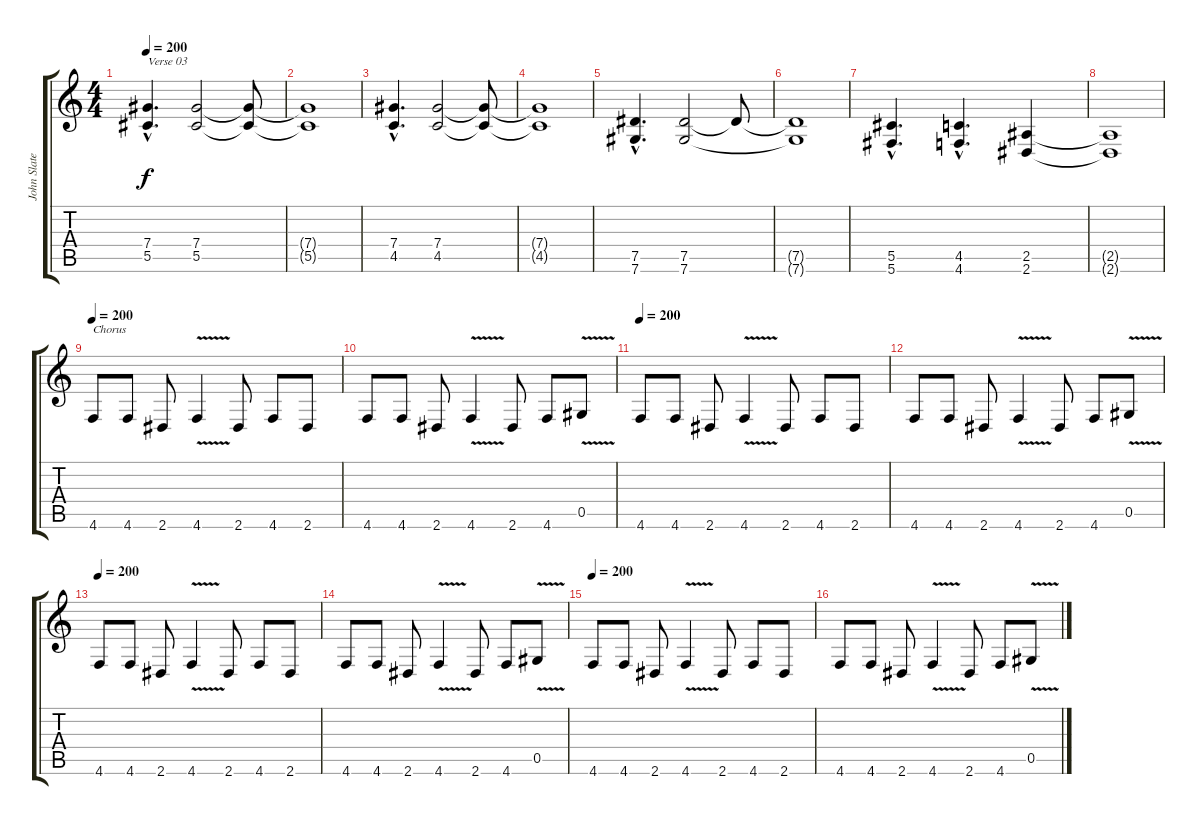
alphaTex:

\track ("John Slater" "John Slate") {instrument distortionguitar}
\staff {score tabs}
\tuning (Eb4 Bb3 Gb3 Db3 Ab2 Db2) {hide}
\ts (4 4)
\tempo 200
\clef g2
\ks c
(7.4{hac} 5.5{hac}).4{d txt "Verse 03" dy f} (7.4 5.5).2 (7.4{t} 5.5{t}).8 |
(7.4{t} 5.5{t}).1 |
(7.4{hac} 4.5{hac}).4{d} (7.4 4.5).2 (7.4{t} 4.5{t}).8 |
(7.4{t} 4.5{t}).1 |
(7.5{hac} 7.6{hac}).4{d} (7.5 7.6).2 7.5{t}.8 |
(7.5{t} 7.6{t}).1 |
(5.5{hac} 5.6{hac}).4{d} (4.5{hac} 4.6{hac}).4{d} (2.5 2.6).4 |
(2.5{t} 2.6{t}).1 |
\tempo 200
4.6.8{txt "Chorus"} 4.6.8 2.6.8 4.6{v}.4 2.6.8 4.6.8 2.6.8 |
4.6.8 4.6.8 2.6.8 4.6{v}.4 2.6.8 4.6.8 0.5{v}.8 |
\tempo 200
4.6.8 4.6.8 2.6.8 4.6{v}.4 2.6.8 4.6.8 2.6.8 |
4.6.8 4.6.8 2.6.8 4.6{v}.4 2.6.8 4.6.8 0.5{v}.8 |
\tempo 200
4.6.8 4.6.8 2.6.8 4.6{v}.4 2.6.8 4.6.8 2.6.8 |
4.6.8 4.6.8 2.6.8 4.6{v}.4 2.6.8 4.6.8 0.5{v}.8 |
\tempo 200
4.6.8 4.6.8 2.6.8 4.6{v}.4 2.6.8 4.6.8 2.6.8 |
4.6.8 4.6.8 2.6.8 4.6{v}.4 2.6.8 4.6.8 0.5{v}.8
